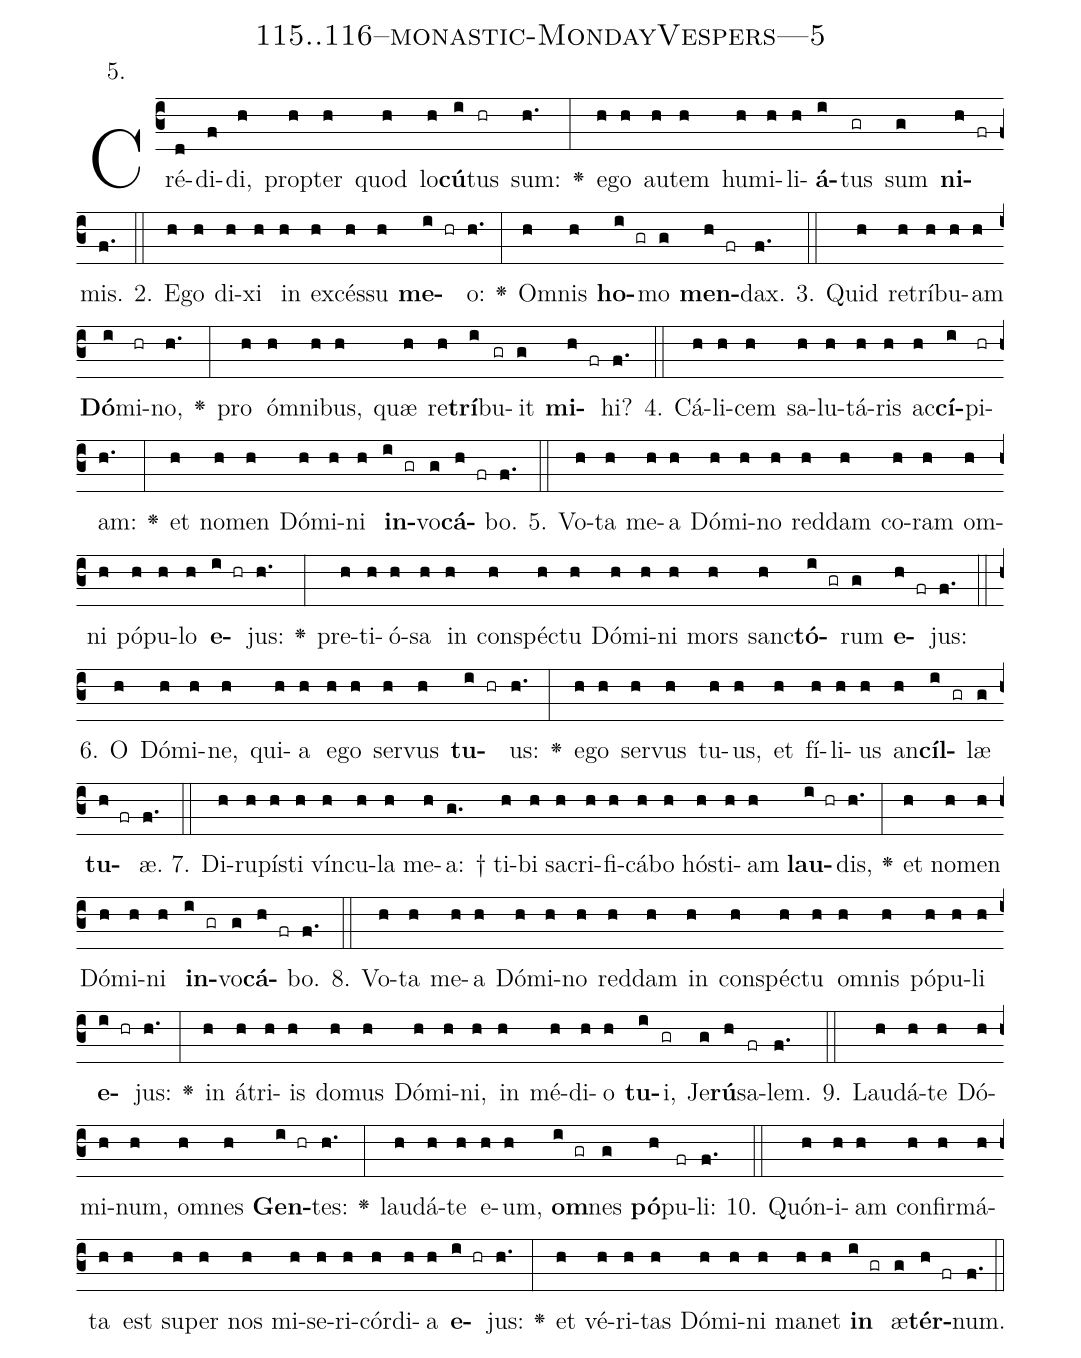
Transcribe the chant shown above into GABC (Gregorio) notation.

name: 115..116--monastic-MondayVespers---5;
annotation: 5.;
%%
(c3)Cré(d)di(f)di,(h) prop(h)ter(h) quod(h) lo(h)<b>cú</b>(i)tus(hr) sum:(h.) <v>\greheightstar</v>(:) e(h)go(h) au(h)tem(h) hu(h)mi(h)li(h)<b>á</b>(i)tus(gr) sum(g) <b>ni</b>(h fr)mis.(f.) (::)
2. E(h)go(h) di(h)xi(h) in(h) ex(h)cés(h)su(h) <b>me</b>(i hr)o:(h.) <v>\greheightstar</v>(:) Om(h)nis(h) <b>ho</b>(i gr)mo(g) <b>men</b>(h fr)dax.(f.) (::)
3. Quid(h) re(h)trí(h)bu(h)am(h) <b>Dó</b>(i)mi(hr)no,(h.) <v>\greheightstar</v>(:) pro(h) óm(h)ni(h)bus,(h) quæ(h) re(h)<b>trí</b>(i)bu(gr)it(g) <b>mi</b>(h fr)hi?(f.) (::)
4. Cá(h)li(h)cem(h) sa(h)lu(h)tá(h)ris(h) ac(h)<b>cí</b>(i)pi(hr)am:(h.) <v>\greheightstar</v>(:) et(h) no(h)men(h) Dó(h)mi(h)ni(h) <b>in</b>(i gr)vo(g)<b>cá</b>(h fr)bo.(f.) (::)
5. Vo(h)ta(h) me(h)a(h) Dó(h)mi(h)no(h) red(h)dam(h) co(h)ram(h) om(h)ni(h) pó(h)pu(h)lo(h) <b>e</b>(i hr)jus:(h.) <v>\greheightstar</v>(:) pre(h)ti(h)ó(h)sa(h) in(h) con(h)spéc(h)tu(h) Dó(h)mi(h)ni(h) mors(h) sanc(h)<b>tó</b>(i gr)rum(g) <b>e</b>(h fr)jus:(f.) (::)
6. O(h) Dó(h)mi(h)ne,(h) qui(h)a(h) e(h)go(h) ser(h)vus(h) <b>tu</b>(i hr)us:(h.) <v>\greheightstar</v>(:) e(h)go(h) ser(h)vus(h) tu(h)us,(h) et(h) fí(h)li(h)us(h) an(h)<b>cíl</b>(i gr)læ(g) <b>tu</b>(h fr)æ.(f.) (::)
7. Di(h)ru(h)pís(h)ti(h) vín(h)cu(h)la(h) me(h)a: †(g.) ti(h)bi(h) sa(h)cri(h)fi(h)cá(h)bo(h) hós(h)ti(h)am(h) <b>lau</b>(i hr)dis,(h.) <v>\greheightstar</v>(:) et(h) no(h)men(h) Dó(h)mi(h)ni(h) <b>in</b>(i gr)vo(g)<b>cá</b>(h fr)bo.(f.) (::)
8. Vo(h)ta(h) me(h)a(h) Dó(h)mi(h)no(h) red(h)dam(h) in(h) con(h)spéc(h)tu(h) om(h)nis(h) pó(h)pu(h)li(h) <b>e</b>(i hr)jus:(h.) <v>\greheightstar</v>(:) in(h) á(h)tri(h)is(h) do(h)mus(h) Dó(h)mi(h)ni,(h) in(h) mé(h)di(h)o(h) <b>tu</b>(i)i,(gr) Je(g)<b>rú</b>(h)sa(fr)lem.(f.) (::)
9. Lau(h)dá(h)te(h) Dó(h)mi(h)num,(h) om(h)nes(h) <b>Gen</b>(i hr)tes:(h.) <v>\greheightstar</v>(:) lau(h)dá(h)te(h) e(h)um,(h) <b>om</b>(i gr)nes(g) <b>pó</b>(h)pu(fr)li:(f.) (::)
10. Quón(h)i(h)am(h) con(h)fir(h)má(h)ta(h) est(h) su(h)per(h) nos(h) mi(h)se(h)ri(h)cór(h)di(h)a(h) <b>e</b>(i hr)jus:(h.) <v>\greheightstar</v>(:) et(h) vé(h)ri(h)tas(h) Dó(h)mi(h)ni(h) ma(h)net(h) <b>in</b>(i gr) æ(g)<b>tér</b>(h fr)num.(f.) (::)
